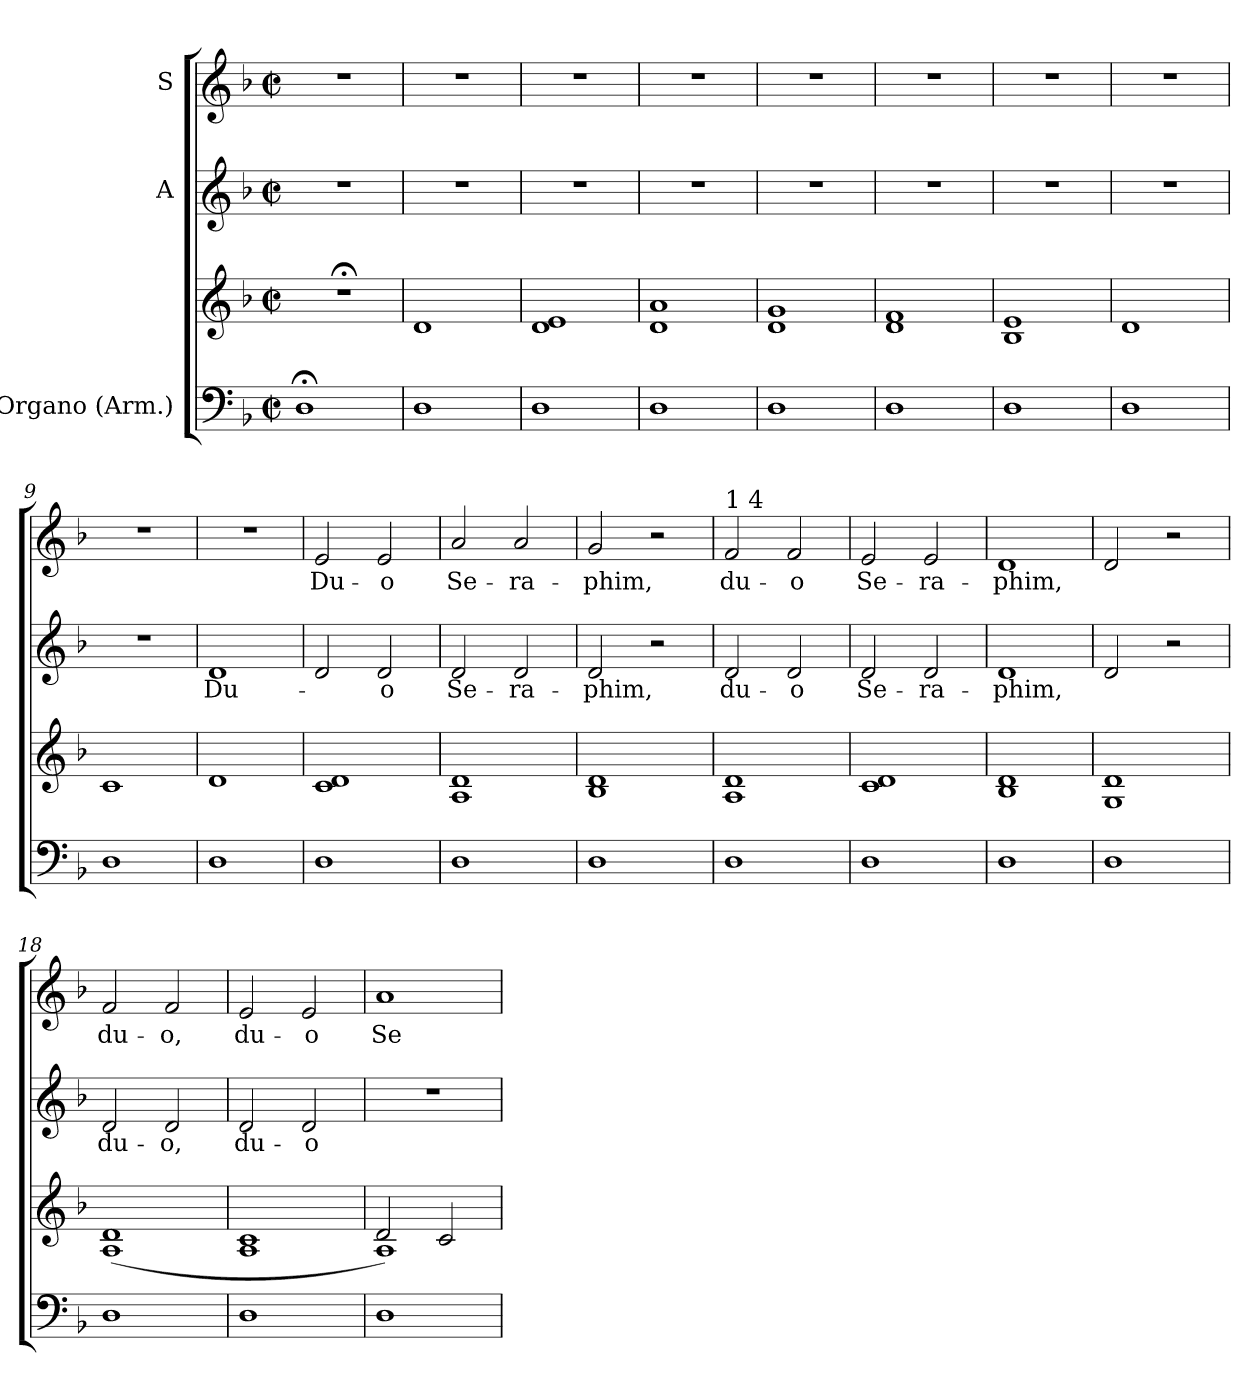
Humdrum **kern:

**kern	**kern	**kern	**text	**kern	**text
*part3	*part3	*part2	*part2	*part1	*part1
*staff4	*staff3	*staff2	*staff2	*staff1	*staff1
*I"Organo (Arm.)	*	*I"A	*	*I"S	*
*clefF4	*clefG2	*clefG2	*	*clefG2	*
*k[b-]	*k[b-]	*k[b-]	*	*k[b-]	*
*F:	*F:	*F:	*	*F:	*
*M2/2	*M2/2	*M2/2	*	*M2/2	*
*met(c|)	*met(c|)	*met(c|)	*	*met(c|)	*
=1	=1	=1	=1	=1	=1
1D;<	1r;<	1r	.	1r	.
=2	=2	=2	=2	=2	=2
1D	1d	1r	.	1r	.
=3	=3	=3	=3	=3	=3
1D	1d 1e	1r	.	1r	.
=4	=4	=4	=4	=4	=4
1D	1d 1a	1r	.	1r	.
=5	=5	=5	=5	=5	=5
1D	1d 1g	1r	.	1r	.
=6	=6	=6	=6	=6	=6
1D	1d 1f	1r	.	1r	.
=7	=7	=7	=7	=7	=7
1D	1B- 1e	1r	.	1r	.
=8	=8	=8	=8	=8	=8
1D	1d	1r	.	1r	.
=9	=9	=9	=9	=9	=9
1D	1c	1r	.	1r	.
=10	=10	=10	=10	=10	=10
!	!	!	!LO:LY:b	!	!
1D	1d	1d	Du-	1r	.
=11	=11	=11	=11	=11	=11
!	!	!	!	!	!LO:LY:b
1D	1c 1d	2d/	.	2e/	Du-
!	!	!	!LO:LY:b	!	!LO:LY:b
.	.	2d/	-o	2e/	-o
=12	=12	=12	=12	=12	=12
!	!	!	!LO:LY:b	!	!LO:LY:b
1D	1A 1d	2d/	Se-	2a/	Se-
!	!	!	!LO:LY:b	!	!LO:LY:b
.	.	2d/	-ra-	2a/	-ra-
=13	=13	=13	=13	=13	=13
!	!	!	!LO:LY:b	!	!LO:LY:b
1D	1B- 1d	2d/	-phim,	2g/	-phim,
.	.	2r	.	2r	.
!!LO:LB:g=z
=14	=14	=14	=14	=14	=14
!	!	!	!	!LO:TX:a:t=1 4	!
!	!	!	!LO:LY:b	!	!LO:LY:b
1D	1A 1d	2d/	du-	2f/	du-
!	!	!	!LO:LY:b	!	!LO:LY:b
.	.	2d/	-o	2f/	-o
=15	=15	=15	=15	=15	=15
!	!	!	!LO:LY:b	!	!LO:LY:b
1D	1c 1d	2d/	Se-	2e/	Se-
!	!	!	!LO:LY:b	!	!LO:LY:b
.	.	2d/	-ra-	2e/	-ra-
=16	=16	=16	=16	=16	=16
!	!	!	!LO:LY:b	!	!LO:LY:b
1D	1B- 1d	1d	-phim,	1d	-phim,
=17	=17	=17	=17	=17	=17
1D	1G 1d	2d/	.	2d/	.
.	.	2r	.	2r	.
=18	=18	=18	=18	=18	=18
!	!	!	!LO:LY:b	!	!LO:LY:b
1D	(<1A 1d	2d/	du-	2f/	du-
!	!	!	!LO:LY:b	!	!LO:LY:b
.	.	2d/	-o,	2f/	-o,
=19	=19	=19	=19	=19	=19
!	!	!	!LO:LY:b	!	!LO:LY:b
1D	1A 1c	2d/	du-	2e/	du-
!	!	!	!LO:LY:b	!	!LO:LY:b
.	.	2d/	-o	2e/	-o
=20	=20	=20	=20	=20	=20
*	*^	*	*	*	*
!	!	!	!	!	!	!LO:LY:b
1D	2d/	1A)	1r	.	1a	Se-
.	2c/	.	.	.	.	.
*	*v	*v	*	*	*	*
=	=	=	=	=	=
*-	*-	*-	*-	*-	*-
